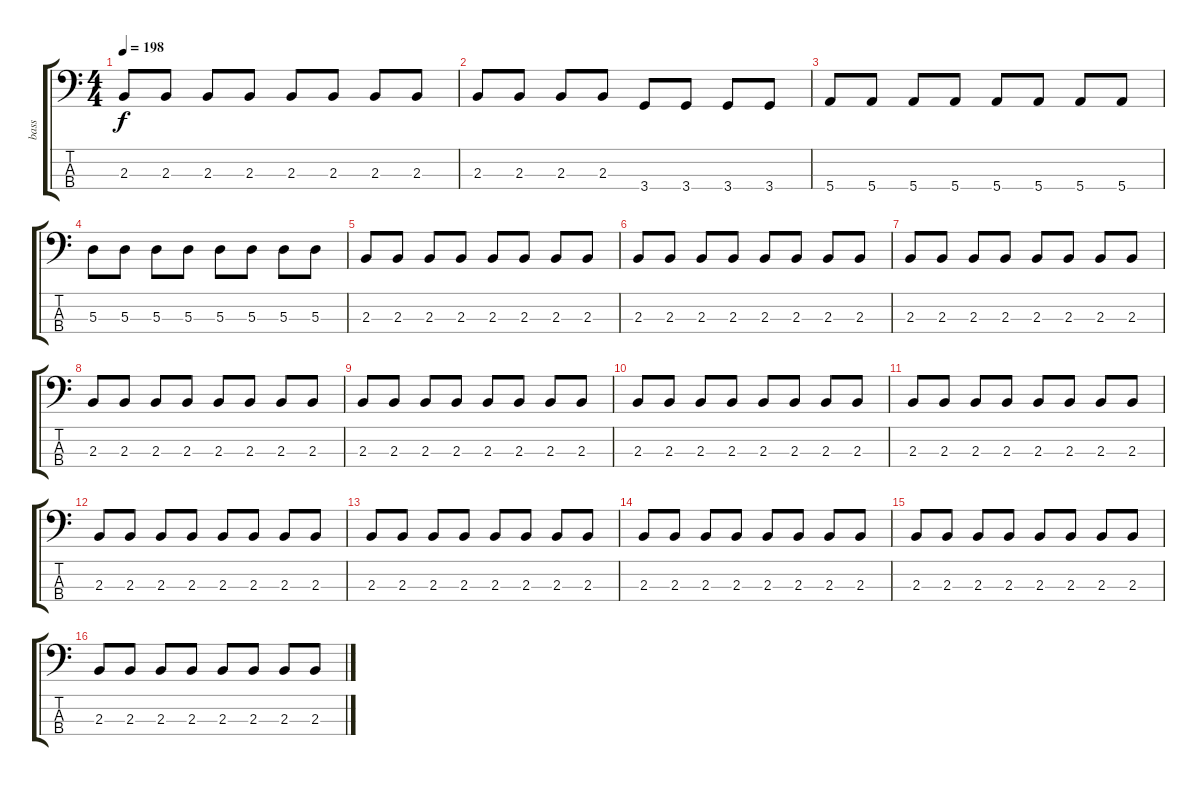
\track ("bass" "bass") {instrument electricbassfinger}
\staff {score tabs}
\tuning (G2 D2 A1 E1) {hide}
\ts (4 4)
\tempo 198
\clef f4
\ks c
2.3.8{dy f} 2.3.8 2.3.8 2.3.8 2.3.8 2.3.8 2.3.8 2.3.8 |
2.3.8 2.3.8 2.3.8 2.3.8 3.4.8 3.4.8 3.4.8 3.4.8 |
5.4.8 5.4.8 5.4.8 5.4.8 5.4.8 5.4.8 5.4.8 5.4.8 |
5.3.8 5.3.8 5.3.8 5.3.8 5.3.8 5.3.8 5.3.8 5.3.8 |
2.3.8 2.3.8 2.3.8 2.3.8 2.3.8 2.3.8 2.3.8 2.3.8 |
2.3.8 2.3.8 2.3.8 2.3.8 2.3.8 2.3.8 2.3.8 2.3.8 |
2.3.8 2.3.8 2.3.8 2.3.8 2.3.8 2.3.8 2.3.8 2.3.8 |
2.3.8 2.3.8 2.3.8 2.3.8 2.3.8 2.3.8 2.3.8 2.3.8 |
2.3.8 2.3.8 2.3.8 2.3.8 2.3.8 2.3.8 2.3.8 2.3.8 |
2.3.8 2.3.8 2.3.8 2.3.8 2.3.8 2.3.8 2.3.8 2.3.8 |
2.3.8 2.3.8 2.3.8 2.3.8 2.3.8 2.3.8 2.3.8 2.3.8 |
2.3.8 2.3.8 2.3.8 2.3.8 2.3.8 2.3.8 2.3.8 2.3.8 |
2.3.8 2.3.8 2.3.8 2.3.8 2.3.8 2.3.8 2.3.8 2.3.8 |
2.3.8 2.3.8 2.3.8 2.3.8 2.3.8 2.3.8 2.3.8 2.3.8 |
2.3.8 2.3.8 2.3.8 2.3.8 2.3.8 2.3.8 2.3.8 2.3.8 |
2.3.8 2.3.8 2.3.8 2.3.8 2.3.8 2.3.8 2.3.8 2.3.8
